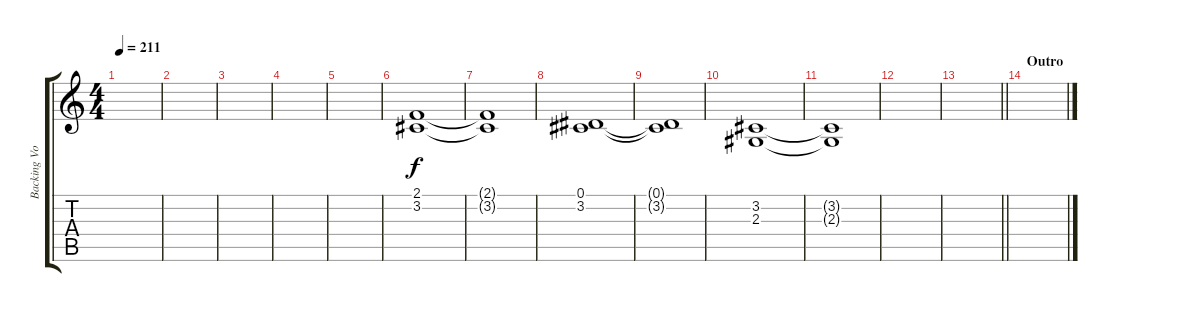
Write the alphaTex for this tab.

\track ("Backing Vocals" "Backing Vo") {instrument tenorsax}
\staff {score tabs}
\tuning (Eb4 Bb3 Gb3 Db3 Ab2 Eb2) {hide}
\ts (4 4)
\tempo 211
\clef g2
\ks c
|
|
|
|
|
(2.1 3.2).1 |
(2.1{t} 3.2{t}).1 |
(0.1 3.2).1 |
(0.1{t} 3.2{t}).1 |
(3.2 2.3).1 |
(3.2{t} 2.3{t}).1 |
|
\barLineRight lightlight
|
\section ("" "Outro")
